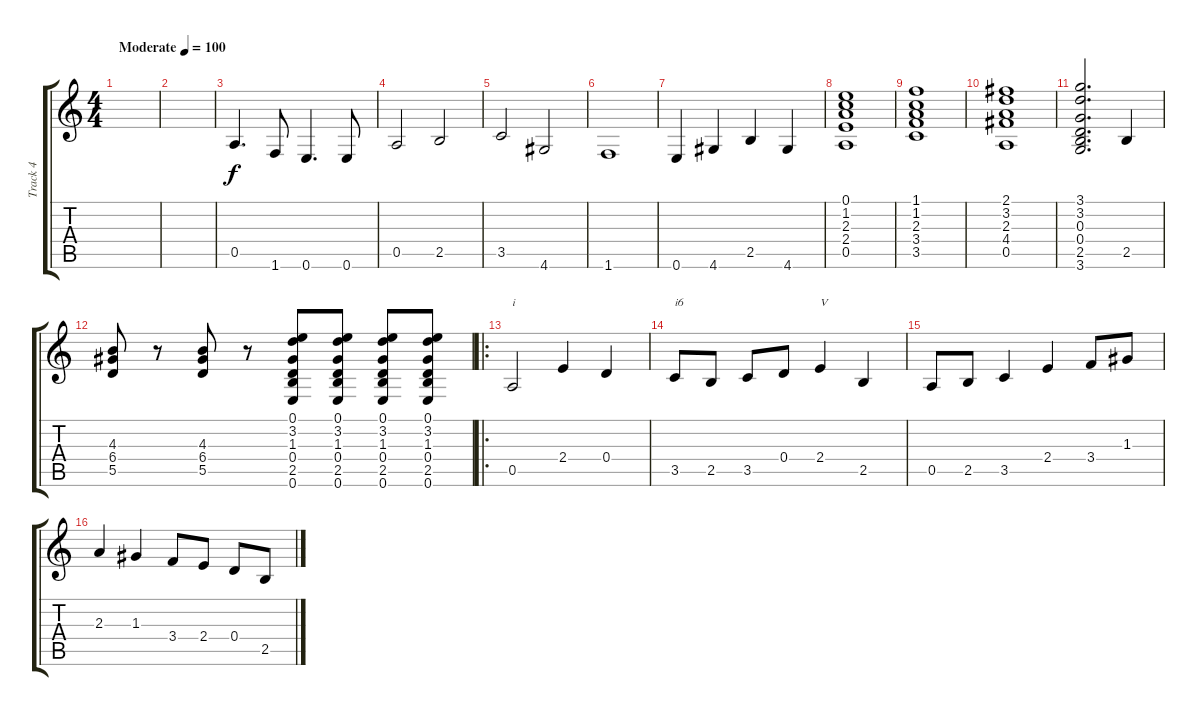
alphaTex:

\track ("Track 4" "Track 4") {instrument acousticguitarnylon}
\staff {score tabs}
\tuning (E4 B3 G3 D3 A2 E2) {hide}
\ts (4 4)
\tempo (100 "Moderate")
\clef g2
\ks aminor
|
|
0.5.4{d} 1.6.8 0.6.4{d} 0.6.8 |
0.5.2 2.5.2 |
3.5.2 4.6.2 |
1.6.1 |
\ks c
0.6.4 4.6.4 2.5.4 4.6.4 |
(0.1 1.2 2.3 2.4 0.5).1 |
(1.1 1.2 2.3 3.4 3.5).1 |
(2.1 3.2 2.3 4.4 0.5).1 |
(3.1 3.2 0.3 0.4 2.5 3.6).2{d} 2.5.4 |
(4.3 6.4 5.5).8 r.8 (4.3 6.4 5.5).8 r.8 (0.1 3.2 1.3 0.4 2.5 0.6).8 (0.1 3.2 1.3 0.4 2.5 0.6).8 (0.1 3.2 1.3 0.4 2.5 0.6).8 (0.1 3.2 1.3 0.4 2.5 0.6).8 |
\ro
\ks aminor
0.5.2{txt "i"} 2.4.4 0.4.4 |
3.5.8{txt "i6"} 2.5.8 3.5.8 0.4.8 2.4.4{txt "V"} 2.5.4 |
0.5.8 2.5.8 3.5.4 2.4.4 3.4.8 1.3.8 |
2.3.4 1.3.4 3.4.8 2.4.8 0.4.8 2.5.8
